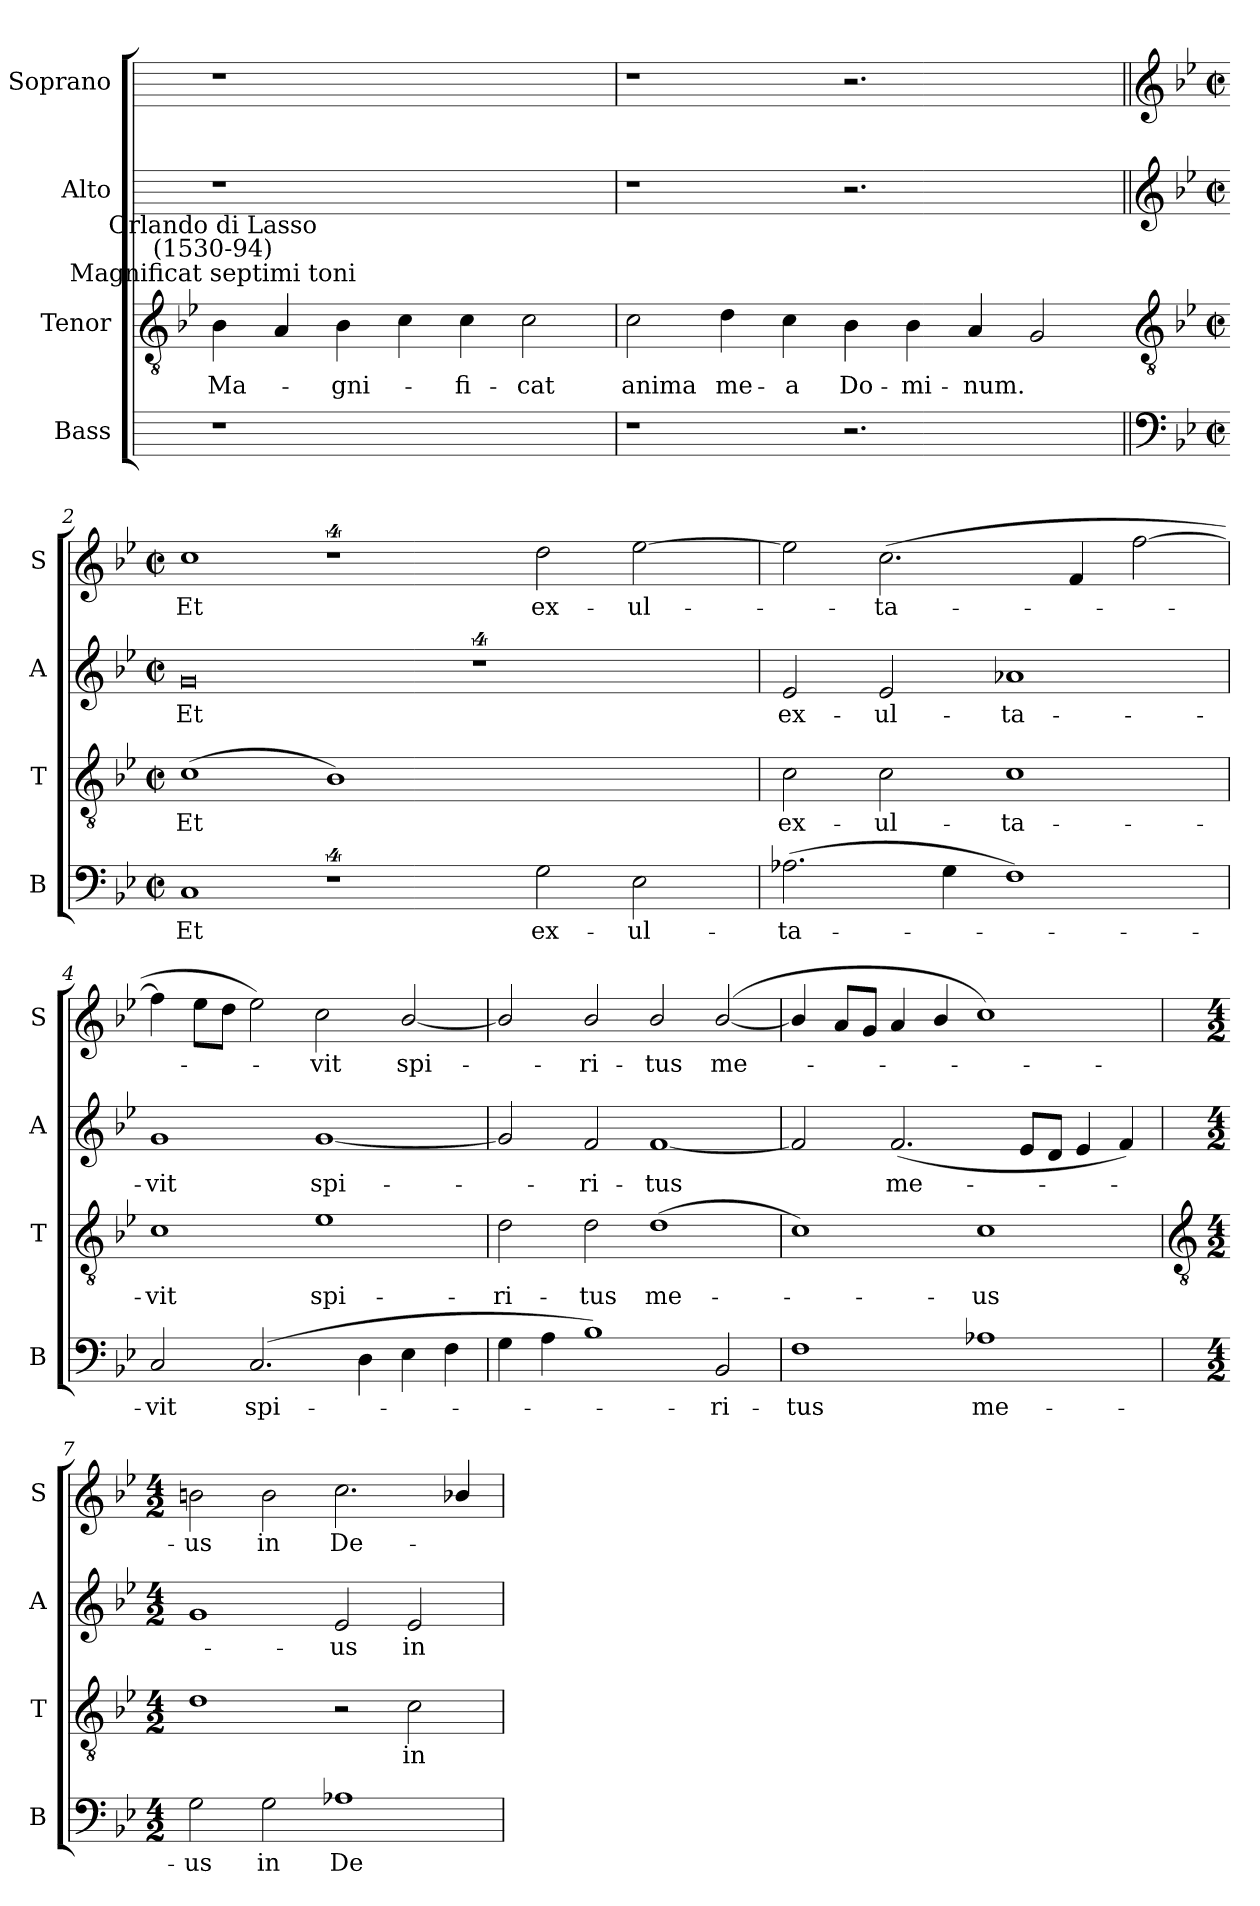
**kern	**text	**kern	**text	**kern	**text	**kern	**text
*part4	*part4	*part3	*part3	*part2	*part2	*part1	*part1
*staff4	*staff4	*staff3	*staff3	*staff2	*staff2	*staff1	*staff1
*I"Bass	*	*I"Tenor	*	*I"Alto	*	*I"Soprano	*
*I'B	*	*I'T	*	*I'A	*	*I'S	*
*	*	*clefGv2	*	*	*	*	*
*	*	*k[b-e-]	*	*	*	*	*
*	*	*B-:	*	*	*	*	*
=	=	=	=	=	=	=	=
!	!	!LO:TX:a:cj:t=Magnificat septimi toni	!	!	!	!	!
!	!	!LO:TX:a:cj:t=Orlando di Lasso\n(1530-94)	!	!	!	!	!
!	!	!	!LO:LY:b	!	!	!	!
1r	.	4B-	Ma-	1r	.	1r	.
.	.	4A	.	.	.	.	.
!	!	!	!LO:LY:b	!	!	!	!
.	.	4B-	gni-	.	.	.	.
.	.	4c	.	.	.	.	.
!	!	!	!LO:LY:b	!	!	!	!
2.ryy	.	4c	fi-	2.ryy	.	2.ryy	.
!	!	!	!LO:LY:b	!	!	!	!
.	.	2c	-cat	.	.	.	.
=1	=1	=1	=1	=1	=1	=1	=1
!	!	!	!LO:LY:b	!	!	!	!
1r	.	2c	anima	1r	.	1r	.
!	!	!	!LO:LY:b	!	!	!	!
.	.	4d	me-	.	.	.	.
!	!	!	!LO:LY:b	!	!	!	!
.	.	4c	-a	.	.	.	.
!	!	!	!LO:LY:b	!	!	!	!
2.r	.	4B-	Do-	2.r	.	2.r	.
!	!	!	!LO:LY:b	!	!	!	!
.	.	4B-	-mi-	.	.	.	.
!	!	!	!LO:LY:b	!	!	!	!
.	.	4A	-num.	.	.	.	.
2ryy	.	2G	.	2ryy	.	2ryy	.
!!LO:LB:g=z
=2||	=2||	=2-	=2||	=2||	=2||	=2||	=2||
*clefF4	*	*clefGv2	*	*clefG2	*	*clefG2	*
*k[b-e-]	*	*	*	*k[b-e-]	*	*k[b-e-]	*
*B-:	*	*	*	*B-:	*	*B-:	*
*M4/2	*	*M4/2	*	*M4/2	*	*M4/2	*
*met(c|)	*	*met(c|)	*	*met(c|)	*	*met(c|)	*
!	!LO:LY:b	!	!LO:LY:b	!	!LO:LY:b	!	!LO:LY:b
1C	Et	(>1c	Et	0g	Et	1cc	Et
4%5r	.	1B-)	.	.	.	4%5r	.
.	.	1ryy	.	4%5r	.	.	.
!	!LO:LY:b	!	!	!	!	!	!LO:LY:b
2G	ex-	.	.	.	.	2dd	ex-
!	!LO:LY:b	!	!	!	!	!	!LO:LY:b
2E-	-ul-	.	.	.	.	[2ee-	-ul-
.	.	4ryy	.	.	.	.	.
=3	=3	=3	=3	=3	=3	=3	=3
!	!LO:LY:b	!	!LO:LY:b	!	!LO:LY:b	!	!
(>2.A-	-ta-	2c	ex-	2e-	ex-	2ee-]	.
!	!	!	!LO:LY:b	!	!LO:LY:b	!	!LO:LY:b
.	.	2c	-ul-	2e-	-ul-	(>2.cc	ta-
4G	.	.	.	.	.	.	.
!	!	!	!LO:LY:b	!	!LO:LY:b	!	!
1F)	.	1c	-ta-	1a-	-ta-	.	.
.	.	.	.	.	.	4f	.
.	.	.	.	.	.	[2ff	.
=4	=4	=4	=4	=4	=4	=4	=4
!	!LO:LY:b	!	!LO:LY:b	!	!LO:LY:b	!	!
2C	vit	1c	-vit	1g	-vit	4ff]	.
.	.	.	.	.	.	8ee-L	.
.	.	.	.	.	.	8ddJ	.
!	!LO:LY:b	!	!	!	!	!	!
(>2.C	spi-	.	.	.	.	2ee-)	.
!	!	!	!LO:LY:b	!	!LO:LY:b	!	!LO:LY:b
.	.	1e-	spi-	[1g	spi-	2cc	vit
4D	.	.	.	.	.	.	.
!	!	!	!	!	!	!	!LO:LY:b
4E-	.	.	.	.	.	[2b-/	spi-
4F	.	.	.	.	.	.	.
=5	=5	=5	=5	=5	=5	=5	=5
!	!	!	!LO:LY:b	!	!	!	!
4G	.	2d	-ri-	2g]	.	2b-/]	.
4A	.	.	.	.	.	.	.
!	!	!	!LO:LY:b	!	!LO:LY:b	!	!LO:LY:b
1B-)	.	2d	-tus	2f	ri-	2b-/	ri-
!	!	!	!LO:LY:b	!	!LO:LY:b	!	!LO:LY:b
.	.	(>1d	me-	[1f	-tus	2b-/	-tus
!	!LO:LY:b	!	!	!	!	!	!LO:LY:b
2BB-	ri-	.	.	.	.	(<[2b-/	me-
=6	=6	=6	=6	=6	=6	=6	=6
!	!LO:LY:b	!	!	!	!	!	!
1F	-tus	1c)	.	2f]	.	4b-/]	.
.	.	.	.	.	.	8a/L	.
.	.	.	.	.	.	8g\J	.
!	!	!	!	!	!LO:LY:b	!	!
.	.	.	.	(<2.f	me-	4a	.
.	.	.	.	.	.	4b-/	.
!	!LO:LY:b	!	!LO:LY:b	!	!	!	!
1A-X	me-	1c	us	.	.	1cc)	.
.	.	.	.	8e-L	.	.	.
.	.	.	.	8dJ	.	.	.
.	.	.	.	4e-	.	.	.
.	.	.	.	4f)	.	.	.
!!LO:LB:g=z
=7	=7	=7	=7	=7	=7	=7	=7
*	*	*clefGv2	*	*	*	*	*
*M4/2	*	*M4/2	*	*M4/2	*	*M4/2	*
!	!LO:LY:b	!	!	!	!	!	!LO:LY:b
2G	-us	1d	.	1g	.	2bn	us
!	!LO:LY:b	!	!	!	!	!	!LO:LY:b
2G	in	.	.	.	.	2b	in
!	!LO:LY:b	!	!	!	!LO:LY:b	!	!LO:LY:b
1A-X	De-	2r	.	2e-	us	2.cc	De-
!	!	!	!LO:LY:b	!	!LO:LY:b	!	!
.	.	2c	in	2e-	in	.	.
.	.	.	.	.	.	4b-/	.
=	=	=	=	=	=	=	=
*-	*-	*-	*-	*-	*-	*-	*-
